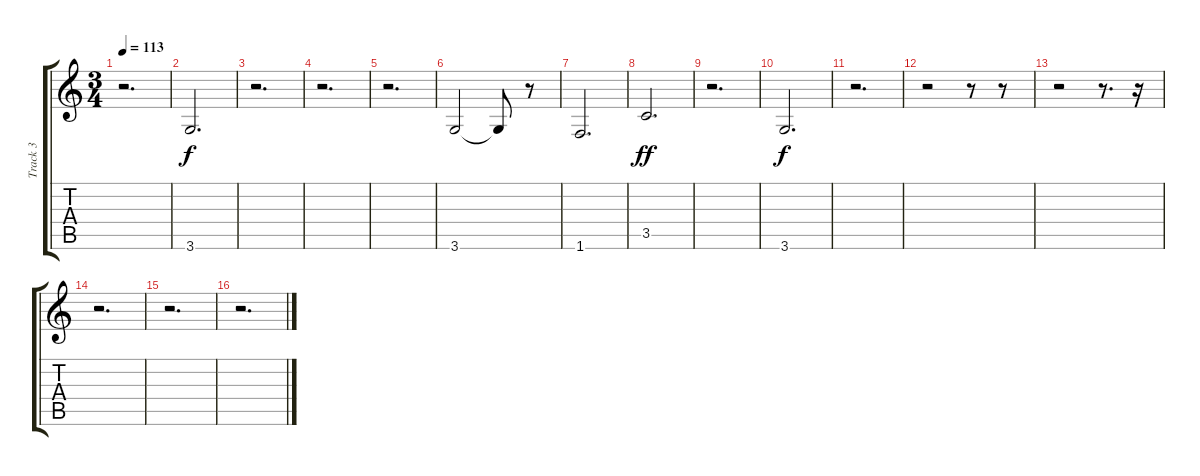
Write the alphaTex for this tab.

\track ("Track 3" "Track 3") {instrument electricbasspick}
\staff {score tabs}
\tuning (E4 B3 G3 D3 A2 E2) {hide}
\ts (3 4)
\tempo 113
\clef g2
\ks c
r.2{d dy f} |
3.6.2{d} |
r.2{d} |
r.2{d} |
r.2{d} |
3.6.2 3.6{t}.8 r.8 |
1.6.2{d} |
3.5.2{d dy ff} |
r.2{d} |
3.6.2{d dy f} |
r.2{d} |
r.2 r.8 r.8 |
r.2 r.8{d} r.16 |
r.2{d} |
r.2{d} |
r.2{d}
